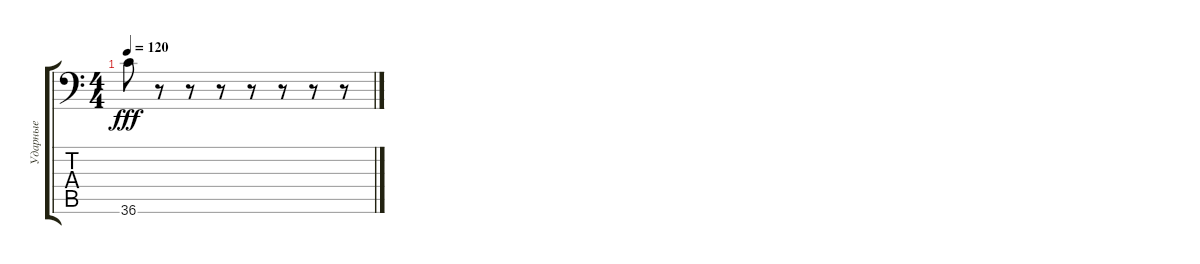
\track ("Ударные" "Ударные") {instrument acousticgrandpiano}
\staff {score tabs}
\tuning (C-1 C-1 C-1 C-1 C-1 C-1) {hide}
\ts (4 4)
\tempo 120
\clef f4
\ks c
36.6.8{dy fff} r.8 r.8 r.8 r.8 r.8 r.8 r.8
